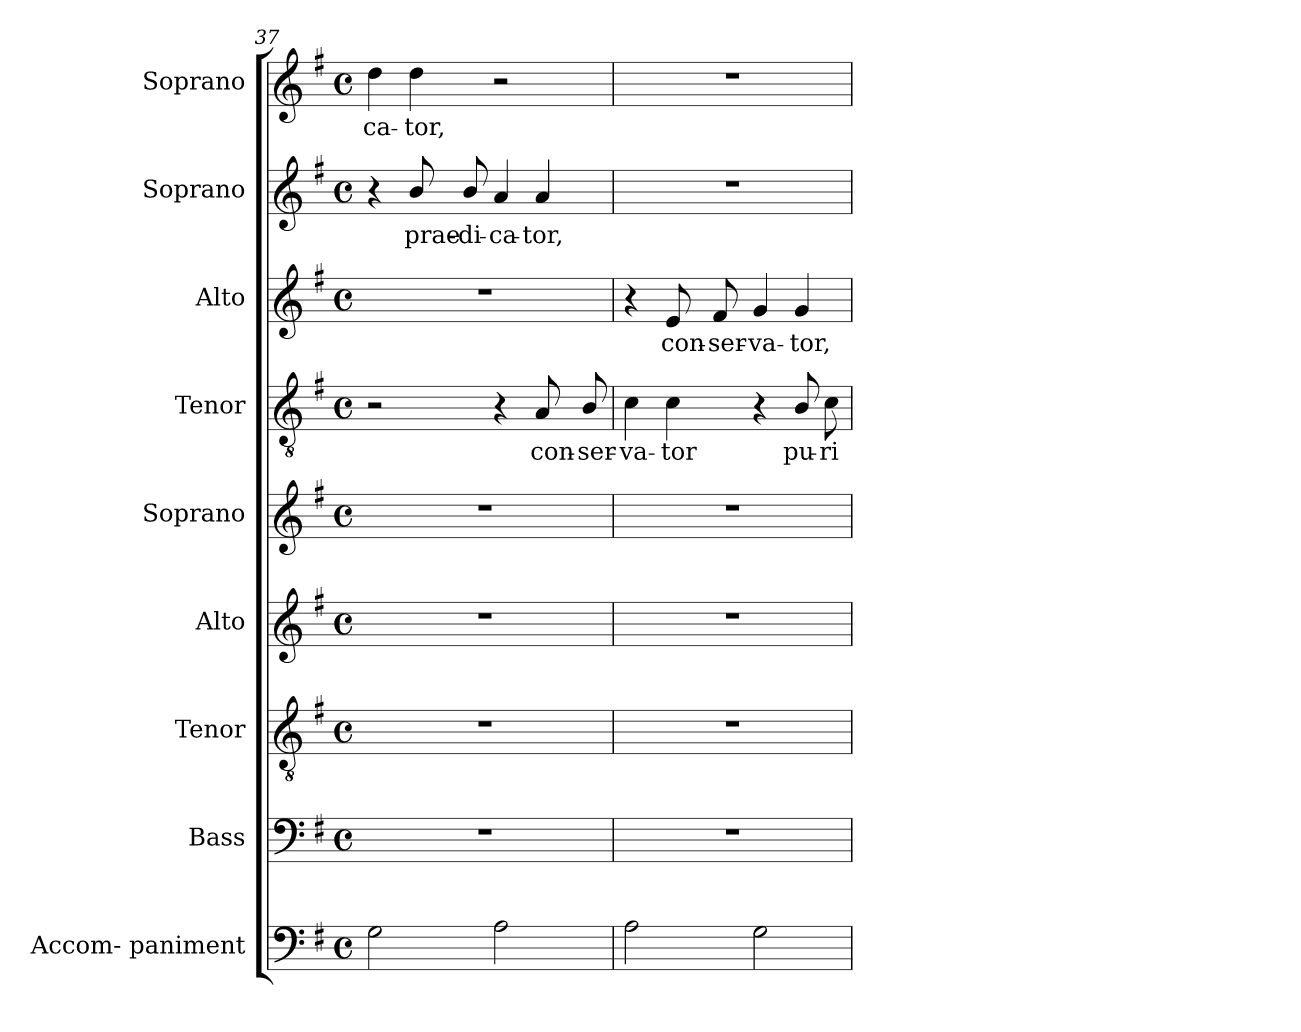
**kern	**kern	**kern	**kern	**kern	**kern	**text	**kern	**text	**kern	**text	**kern	**text
*part9	*part8	*part7	*part6	*part5	*part4	*part4	*part3	*part3	*part2	*part2	*part1	*part1
*staff9	*staff8	*staff7	*staff6	*staff5	*staff4	*staff4	*staff3	*staff3	*staff2	*staff2	*staff1	*staff1
*I"Accom- paniment	*I"Bass	*I"Tenor	*I"Alto	*I"Soprano	*I"Tenor	*	*I"Alto	*	*I"Soprano	*	*I"Soprano	*
*I'Acc.	*I'B.	*I'T.	*I'A.	*I'S.	*I'T.	*	*I'A.	*	*I'S.	*	*I'S.	*
*clefF4	*clefF4	*clefGv2	*clefG2	*clefG2	*clefGv2	*	*clefG2	*	*clefG2	*	*clefG2	*
*	*	*ITrd7c12	*	*	*ITrd7c12	*	*	*	*	*	*	*
*k[f#]	*k[f#]	*k[f#]	*k[f#]	*k[f#]	*k[f#]	*	*k[f#]	*	*k[f#]	*	*k[f#]	*
*G:	*G:	*G:	*G:	*G:	*G:	*	*G:	*	*G:	*	*G:	*
*M4/4	*M4/4	*M4/4	*M4/4	*M4/4	*M4/4	*	*M4/4	*	*M4/4	*	*M4/4	*
*met(c)	*met(c)	*met(c)	*met(c)	*met(c)	*met(c)	*	*met(c)	*	*met(c)	*	*met(c)	*
=37	=37	=37	=37	=37	=37	=37	=37	=37	=37	=37	=37	=37
!	!	!	!	!	!	!	!	!	!	!	!	!LO:LY:b:color=#000000
2Gi\	1r	1r	1r	1r	2r	.	1r	.	4r	.	4ddi\	-ca-
!	!	!	!	!	!	!	!	!	!	!LO:LY:b:color=#000000	!	!
!	!	!	!	!	!	!	!	!	!	!	!	!LO:LY:b:color=#000000
.	.	.	.	.	.	.	.	.	8bi/	prae-	4ddi\	-tor,
!	!	!	!	!	!	!	!	!	!	!LO:LY:b:color=#000000	!	!
.	.	.	.	.	.	.	.	.	8bi/	-di-	.	.
!	!	!	!	!	!	!	!	!	!	!LO:LY:b:color=#000000	!	!
2Ai\	.	.	.	.	4r	.	.	.	4ai/	-ca-	2r	.
!	!	!	!	!	!	!LO:LY:b:color=#000000	!	!	!	!	!	!
!	!	!	!	!	!	!	!	!	!	!LO:LY:b:color=#000000	!	!
.	.	.	.	.	8AAi/	con-	.	.	4ai/	-tor,	.	.
!	!	!	!	!	!	!LO:LY:b:color=#000000	!	!	!	!	!	!
.	.	.	.	.	8BBi/	-ser-	.	.	.	.	.	.
=38	=38	=38	=38	=38	=38	=38	=38	=38	=38	=38	=38	=38
!	!	!	!	!	!	!LO:LY:b:color=#000000	!	!	!	!	!	!
2Ai\	1r	1r	1r	1r	4Ci\	-va-	4r	.	1r	.	1r	.
!	!	!	!	!	!	!LO:LY:b:color=#000000	!	!	!	!	!	!
!	!	!	!	!	!	!	!	!LO:LY:b:color=#000000	!	!	!	!
.	.	.	.	.	4Ci\	-tor	8ei/	con-	.	.	.	.
!	!	!	!	!	!	!	!	!LO:LY:b:color=#000000	!	!	!	!
.	.	.	.	.	.	.	8f#i/	-ser-	.	.	.	.
!	!	!	!	!	!	!	!	!LO:LY:b:color=#000000	!	!	!	!
2Gi\	.	.	.	.	4r	.	4gi/	-va-	.	.	.	.
!	!	!	!	!	!	!LO:LY:b:color=#000000	!	!	!	!	!	!
!	!	!	!	!	!	!	!	!LO:LY:b:color=#000000	!	!	!	!
.	.	.	.	.	8BBi/	pu-	4gi/	-tor,	.	.	.	.
!	!	!	!	!	!	!LO:LY:b:color=#000000	!	!	!	!	!	!
.	.	.	.	.	8Ci\	-ri-	.	.	.	.	.	.
=	=	=	=	=	=	=	=	=	=	=	=	=
*-	*-	*-	*-	*-	*-	*-	*-	*-	*-	*-	*-	*-
